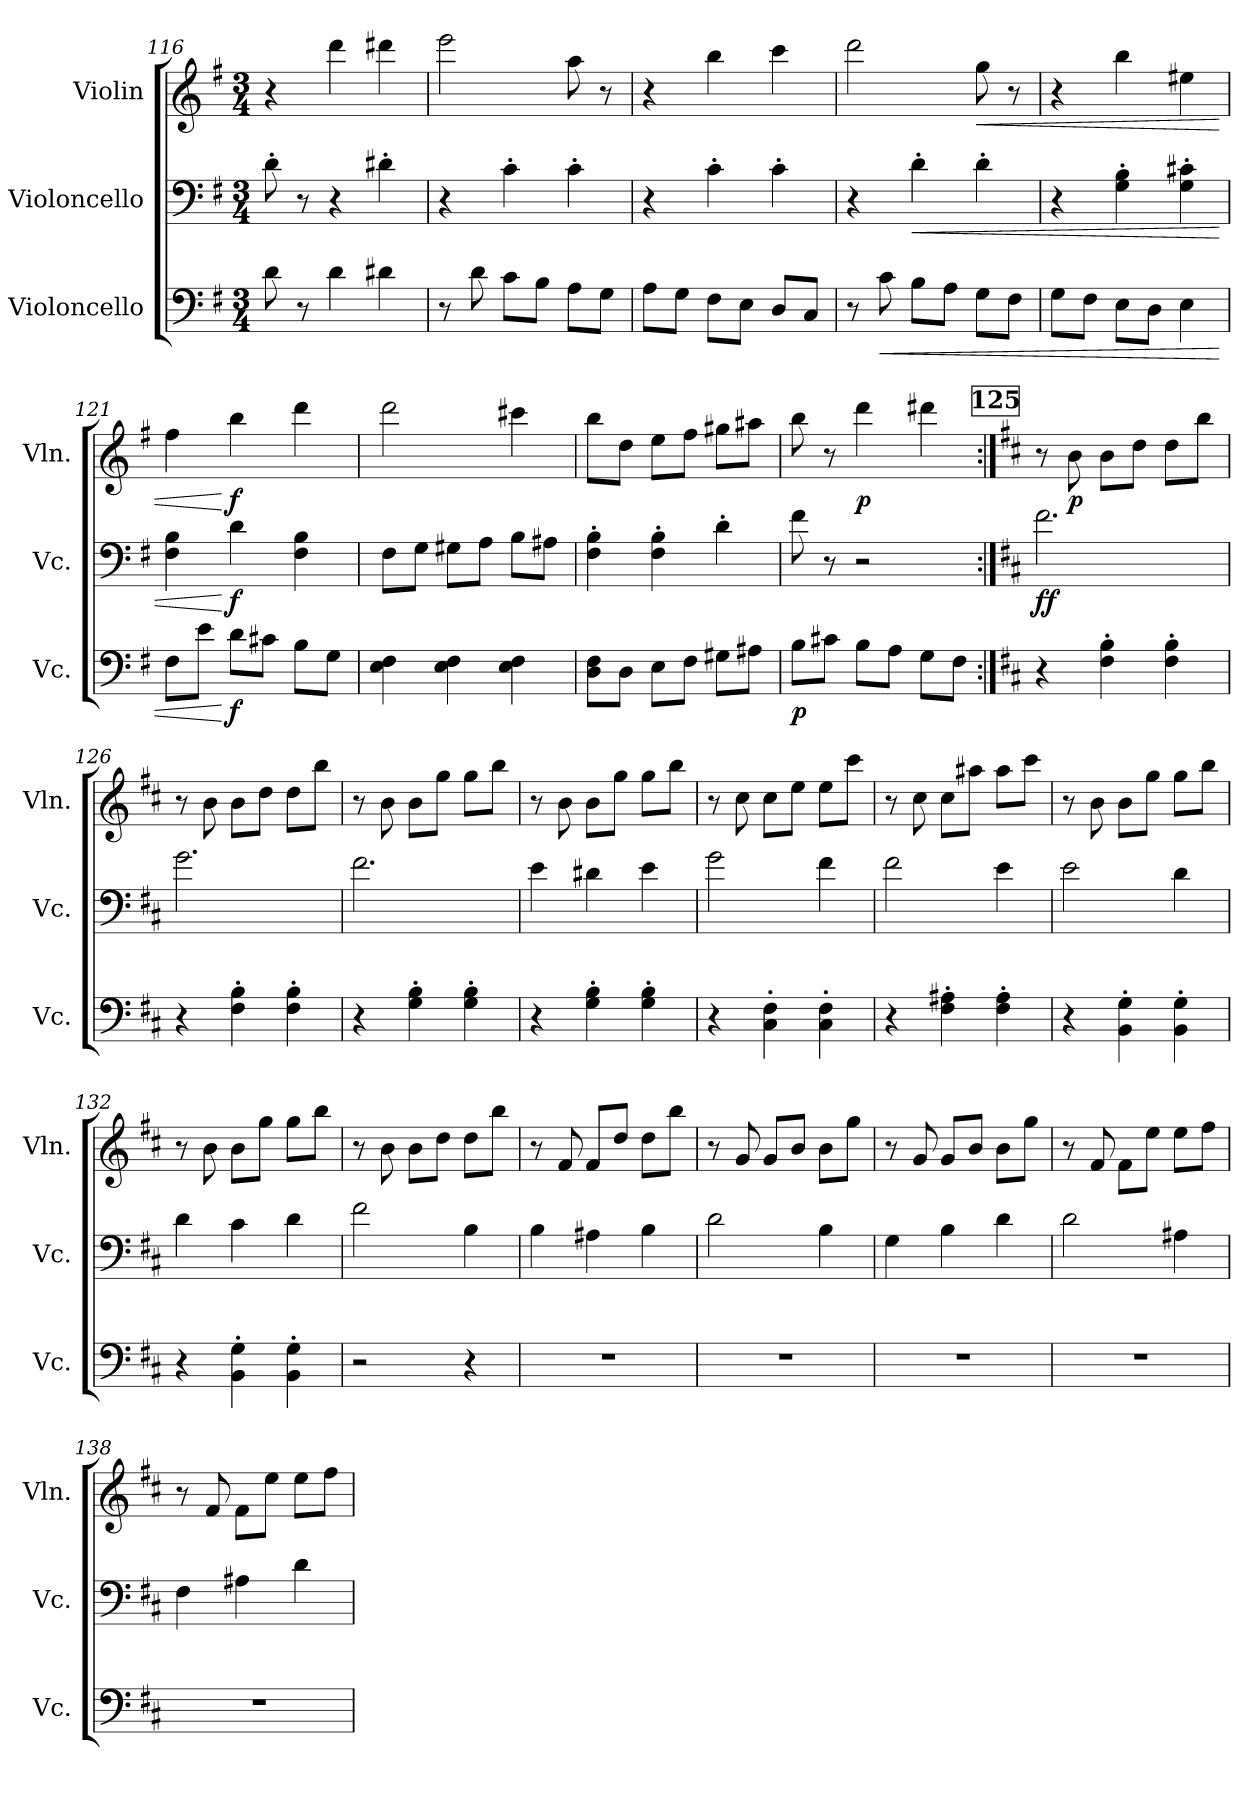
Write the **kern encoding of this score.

**kern	**dynam	**kern	**dynam	**kern	**dynam
*part3	*part3	*part2	*part2	*part1	*part1
*staff3	*staff3	*staff2	*staff2	*staff1	*staff1
*I"Violoncello	*	*I"Violoncello	*	*I"Violin	*
*I'Vc.	*	*I'Vc.	*	*I'Vln.	*
*clefF4	*	*clefF4	*	*clefG2	*
*k[f#]	*	*k[f#]	*	*k[f#]	*
*M3/4	*	*M3/4	*	*M3/4	*
=116	=116	=116	=116	=116	=116
8d\	.	8d'\	.	4r	.
8r	.	8r	.	.	.
4d\	.	4r	.	4ddd\	.
4d#X\	.	4d#X'\	.	4ddd#X\	.
=117	=117	=117	=117	=117	=117
8r	.	4r	.	2eee\	.
8d\	.	.	.	.	.
8c\L	.	4c'\	.	.	.
8B\J	.	.	.	.	.
8A\L	.	4c'\	.	8aa\	.
8G\J	.	.	.	8r	.
=118	=118	=118	=118	=118	=118
8A\L	.	4r	.	4r	.
8G\J	.	.	.	.	.
8F#\L	.	4c'\	.	4bb\	.
8E\J	.	.	.	.	.
8D/L	.	4c'\	.	4ccc\	.
8C/J	.	.	.	.	.
!!LO:LB:g=z
=119	=119	=119	=119	=119	=119
8r	.	4r	.	2ddd\	.
!	!LO:HP:b	!	!	!	!
8c\	<	.	.	.	.
!	!	!	!LO:HP:b	!	!
8B\L	.	4d'\	<	.	.
8A\J	.	.	.	.	.
!	!	!	!	!	!LO:HP:b
8G\L	.	4d'\	.	8gg\	<
8F#\J	.	.	.	8r	.
=120	=120	=120	=120	=120	=120
8G\L	.	4r	.	4r	.
8F#\J	.	.	.	.	.
8E\L	.	4G\' 4B\'	.	4bb\	.
8D\J	.	.	.	.	.
4E\	.	4G\' 4c#X\'	.	4ee#X\	.
=121	=121	=121	=121	=121	=121
8F#\L	.	4F#\ 4B\	.	4ff#\	.
8e\J	.	.	.	.	.
!	!LO:DY:n=1:b	!	!LO:DY:n=1:b	!	!LO:DY:n=1:b
8d\L	[ f	4d\	[ f	4bb\	[ f
8c#X\J	.	.	.	.	.
8B\L	.	4F#\ 4B\	.	4ddd\	.
8G\J	.	.	.	.	.
=122	=122	=122	=122	=122	=122
4E\ 4F#\	.	8F#\L	.	2ddd\	.
.	.	8G\J	.	.	.
4E\ 4F#\	.	8G#X\L	.	.	.
.	.	8A\J	.	.	.
4E\ 4F#\	.	8B\L	.	4ccc#X\	.
.	.	8A#X\J	.	.	.
=123	=123	=123	=123	=123	=123
8D\ 8F#\L	.	4F#\' 4B\'	.	8bb\L	.
8D\J	.	.	.	8dd\J	.
8E\L	.	4F#\' 4B\'	.	8ee\L	.
8F#\J	.	.	.	8ff#\J	.
8G#X\L	.	4d'\	.	8gg#X\L	.
8A#X\J	.	.	.	8aa#X\J	.
=124	=124	=124	=124	=124	=124
!	!LO:DY:b	!	!	!	!
8B\L	p	8f#\	.	8bb\	.
8c#X\J	.	8r	.	8r	.
!	!	!	!	!	!LO:DY:b
8B\L	.	2r	.	4ddd\	p
8A\J	.	.	.	.	.
8G\L	.	.	.	4ddd#X\	.
8F#\J	.	.	.	.	.
!!LO:LB:g=z
!!LO:REH:place=s1:a:B:fs=14:t=125
=125:|!	=125:|!	=125:|!	=125:|!	=125:|!	=125:|!
*k[f#c#]	*	*k[f#c#]	*	*k[f#c#]	*
!	!	!	!LO:DY:b	!	!
4r	.	2.f#\	ff	8r	.
!	!	!	!	!	!LO:DY:b
.	.	.	.	8b\	p
4F#\' 4B\'	.	.	.	8b\L	.
.	.	.	.	8dd\J	.
4F#\' 4B\'	.	.	.	8dd\L	.
.	.	.	.	8bb\J	.
=126	=126	=126	=126	=126	=126
4r	.	2.g\	.	8r	.
.	.	.	.	8b\	.
4F#\' 4B\'	.	.	.	8b\L	.
.	.	.	.	8dd\J	.
4F#\' 4B\'	.	.	.	8dd\L	.
.	.	.	.	8bb\J	.
=127	=127	=127	=127	=127	=127
4r	.	2.f#\	.	8r	.
.	.	.	.	8b\	.
4G\' 4B\'	.	.	.	8b\L	.
.	.	.	.	8gg\J	.
4G\' 4B\'	.	.	.	8gg\L	.
.	.	.	.	8bb\J	.
=128	=128	=128	=128	=128	=128
4r	.	4e\	.	8r	.
.	.	.	.	8b\	.
4G\' 4B\'	.	4d#X\	.	8b\L	.
.	.	.	.	8gg\J	.
4G\' 4B\'	.	4e\	.	8gg\L	.
.	.	.	.	8bb\J	.
=129	=129	=129	=129	=129	=129
4r	.	2g\	.	8r	.
.	.	.	.	8cc#\	.
4C#\' 4F#\'	.	.	.	8cc#\L	.
.	.	.	.	8ee\J	.
4C#\' 4F#\'	.	4f#\	.	8ee\L	.
.	.	.	.	8ccc#\J	.
=130	=130	=130	=130	=130	=130
4r	.	2f#\	.	8r	.
.	.	.	.	8cc#\	.
4F#\' 4A#X\'	.	.	.	8cc#\L	.
.	.	.	.	8aa#X\J	.
4F#\' 4A#\'	.	4e\	.	8aa#\L	.
.	.	.	.	8ccc#\J	.
!!LO:PB:g=z
=131	=131	=131	=131	=131	=131
4r	.	2e\	.	8r	.
.	.	.	.	8b\	.
4BB\' 4G\'	.	.	.	8b\L	.
.	.	.	.	8gg\J	.
4BB\' 4G\'	.	4d\	.	8gg\L	.
.	.	.	.	8bb\J	.
=132	=132	=132	=132	=132	=132
4r	.	4d\	.	8r	.
.	.	.	.	8b\	.
4BB\' 4G\'	.	4c#\	.	8b\L	.
.	.	.	.	8gg\J	.
4BB\' 4G\'	.	4d\	.	8gg\L	.
.	.	.	.	8bb\J	.
=133	=133	=133	=133	=133	=133
2r	.	2f#\	.	8r	.
.	.	.	.	8b\	.
.	.	.	.	8b\L	.
.	.	.	.	8dd\J	.
4r	.	4B\	.	8dd\L	.
.	.	.	.	8bb\J	.
=134	=134	=134	=134	=134	=134
2.r	.	4B\	.	8r	.
.	.	.	.	8f#/	.
.	.	4A#X\	.	8f#/L	.
.	.	.	.	8dd/J	.
.	.	4B\	.	8dd\L	.
.	.	.	.	8bb\J	.
=135	=135	=135	=135	=135	=135
2.r	.	2d\	.	8r	.
.	.	.	.	8g/	.
.	.	.	.	8g/L	.
.	.	.	.	8b/J	.
.	.	4B\	.	8b\L	.
.	.	.	.	8gg\J	.
=136	=136	=136	=136	=136	=136
2.r	.	4G\	.	8r	.
.	.	.	.	8g/	.
.	.	4B\	.	8g/L	.
.	.	.	.	8b/J	.
.	.	4d\	.	8b\L	.
.	.	.	.	8gg\J	.
=137	=137	=137	=137	=137	=137
2.r	.	2d\	.	8r	.
.	.	.	.	8f#/	.
.	.	.	.	8f#\L	.
.	.	.	.	8ee\J	.
.	.	4A#X\	.	8ee\L	.
.	.	.	.	8ff#\J	.
!!LO:LB:g=z
=138	=138	=138	=138	=138	=138
2.r	.	4F#\	.	8r	.
.	.	.	.	8f#/	.
.	.	4A#X\	.	8f#\L	.
.	.	.	.	8ee\J	.
.	.	4d\	.	8ee\L	.
.	.	.	.	8ff#\J	.
=	=	=	=	=	=
*-	*-	*-	*-	*-	*-
